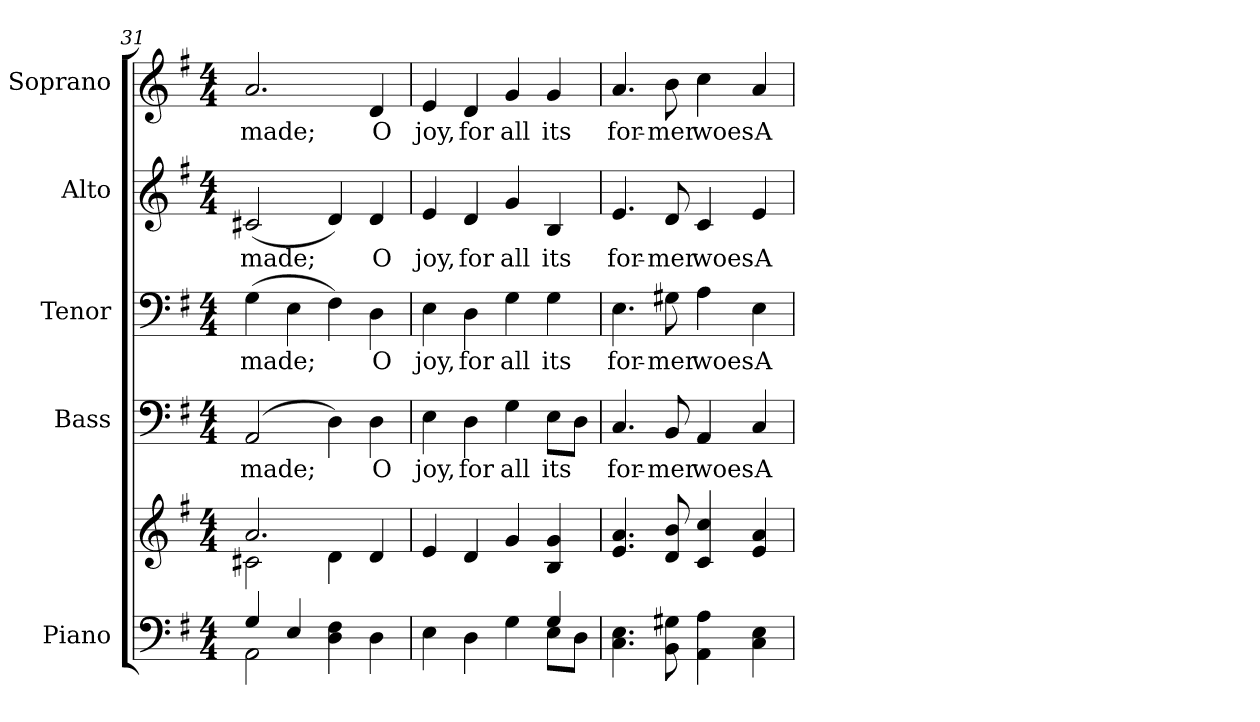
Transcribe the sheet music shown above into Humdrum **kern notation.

**kern	**kern	**kern	**text	**kern	**text	**kern	**text	**kern	**text
*part5	*part5	*part4	*part4	*part3	*part3	*part2	*part2	*part1	*part1
*staff6	*staff5	*staff4	*staff4	*staff3	*staff3	*staff2	*staff2	*staff1	*staff1
*I"Piano	*	*I"Bass	*	*I"Tenor	*	*I"Alto	*	*I"Soprano	*
*I'Pno.	*	*I'B.	*	*I'T.	*	*I'A.	*	*I'S.	*
*clefF4	*clefG2	*clefF4	*	*clefF4	*	*clefG2	*	*clefG2	*
*k[f#]	*k[f#]	*k[f#]	*	*k[f#]	*	*k[f#]	*	*k[f#]	*
*G:	*G:	*G:	*	*G:	*	*G:	*	*G:	*
*M4/4	*M4/4	*M4/4	*	*M4/4	*	*M4/4	*	*M4/4	*
=31	=31	=31	=31	=31	=31	=31	=31	=31	=31
*^	*^	*	*	*	*	*	*	*	*
!	!	!	!	!	!LO:LY:b:color=#000000	!	!	!	!	!	!
!	!	!	!	!	!	!	!LO:LY:b:color=#000000	!	!	!	!
!	!	!	!	!	!	!	!	!	!LO:LY:b:color=#000000	!	!
!	!	!	!	!	!	!	!	!	!	!	!LO:LY:b:color=#000000
4Gi/	2AAi\	2.ai/	2c#Xi\	(2AAi/	made;	(4Gi\	made;	(2c#Xi/	made;	2.ai/	made;
4Ei/	.	.	.	.	.	4Ei\	.	.	.	.	.
4Di\ 4F#i	2ryy	.	4di\	4Di\)	.	4F#i\)	.	4di/)	.	.	.
!	!	!	!	!	!LO:LY:b:color=#000000	!	!	!	!	!	!
!	!	!	!	!	!	!	!LO:LY:b:color=#000000	!	!	!	!
!	!	!	!	!	!	!	!	!	!LO:LY:b:color=#000000	!	!
!	!	!	!	!	!	!	!	!	!	!	!LO:LY:b:color=#000000
4Di\	.	4di/	4ryy	4Di\	O	4Di\	O	4di/	O	4di/	O
*	*	*v	*v	*	*	*	*	*	*	*	*
!!LO:PB:g=z
=32	=32	=32	=32	=32	=32	=32	=32	=32	=32	=32
*	*	*^	*	*	*	*	*	*	*	*
!	!	!	!	!	!LO:LY:b:color=#000000	!	!	!	!	!	!
*	*	*v	*v	*	*	*	*	*	*	*	*
*	*	*^	*	*	*	*	*	*	*	*
!	!	!	!	!	!	!	!LO:LY:b:color=#000000	!	!	!	!
*	*	*v	*v	*	*	*	*	*	*	*	*
*	*	*^	*	*	*	*	*	*	*	*
!	!	!	!	!	!	!	!	!	!LO:LY:b:color=#000000	!	!
*	*	*v	*v	*	*	*	*	*	*	*	*
*	*	*^	*	*	*	*	*	*	*	*
!	!	!	!	!	!	!	!	!	!	!	!LO:LY:b:color=#000000
*	*	*v	*v	*	*	*	*	*	*	*	*
4Ei\	2ryy	4ei/	4Ei\	joy,	4Ei\	joy,	4ei/	joy,	4ei/	joy,
!	!	!	!	!LO:LY:b:color=#000000	!	!	!	!	!	!
!	!	!	!	!	!	!LO:LY:b:color=#000000	!	!	!	!
!	!	!	!	!	!	!	!	!LO:LY:b:color=#000000	!	!
!	!	!	!	!	!	!	!	!	!	!LO:LY:b:color=#000000
4Di\	.	4di/	4Di\	for	4Di\	for	4di/	for	4di/	for
!	!	!	!	!LO:LY:b:color=#000000	!	!	!	!	!	!
!	!	!	!	!	!	!LO:LY:b:color=#000000	!	!	!	!
!	!	!	!	!	!	!	!	!LO:LY:b:color=#000000	!	!
!	!	!	!	!	!	!	!	!	!	!LO:LY:b:color=#000000
4Gi\	4ryy	4gi/	4Gi\	all	4Gi\	all	4gi/	all	4gi/	all
!	!	!	!	!LO:LY:b:color=#000000	!	!	!	!	!	!
!	!	!	!	!	!	!LO:LY:b:color=#000000	!	!	!	!
!	!	!	!	!	!	!	!	!LO:LY:b:color=#000000	!	!
!	!	!	!	!	!	!	!	!	!	!LO:LY:b:color=#000000
4Gi/	8Ei\L	4Bi/ 4gi	8Ei\L	its	4Gi\	its	4Bi/	its	4gi/	its
.	8Di\J	.	8Di\J	.	.	.	.	.	.	.
*v	*v	*	*	*	*	*	*	*	*	*
=33	=33	=33	=33	=33	=33	=33	=33	=33	=33
*^	*	*	*	*	*	*	*	*	*
!	!	!	!	!LO:LY:b:color=#000000	!	!	!	!	!	!
*v	*v	*	*	*	*	*	*	*	*	*
*^	*	*	*	*	*	*	*	*	*
!	!	!	!	!	!	!LO:LY:b:color=#000000	!	!	!	!
*v	*v	*	*	*	*	*	*	*	*	*
*^	*	*	*	*	*	*	*	*	*
!	!	!	!	!	!	!	!	!LO:LY:b:color=#000000	!	!
*v	*v	*	*	*	*	*	*	*	*	*
*^	*	*	*	*	*	*	*	*	*
!	!	!	!	!	!	!	!	!	!	!LO:LY:b:color=#000000
*v	*v	*	*	*	*	*	*	*	*	*
4.Ci\ 4.Ei	4.ei/ 4.ai	4.Ci/	for-	4.Ei\	for-	4.ei/	for-	4.ai/	for-
!	!	!	!LO:LY:b:color=#000000	!	!	!	!	!	!
!	!	!	!	!	!LO:LY:b:color=#000000	!	!	!	!
!	!	!	!	!	!	!	!LO:LY:b:color=#000000	!	!
!	!	!	!	!	!	!	!	!	!LO:LY:b:color=#000000
8BBi\ 8G#Xi	8di/ 8bi	8BBi/	-mer	8G#Xi\	-mer	8di/	-mer	8bi\	-mer
!	!	!	!LO:LY:b:color=#000000	!	!	!	!	!	!
!	!	!	!	!	!LO:LY:b:color=#000000	!	!	!	!
!	!	!	!	!	!	!	!LO:LY:b:color=#000000	!	!
!	!	!	!	!	!	!	!	!	!LO:LY:b:color=#000000
4AAi\ 4Ai	4ci/ 4cci	4AAi/	woes	4Ai\	woes	4ci/	woes	4cci\	woes
!	!	!	!LO:LY:b:color=#000000	!	!	!	!	!	!
!	!	!	!	!	!LO:LY:b:color=#000000	!	!	!	!
!	!	!	!	!	!	!	!LO:LY:b:color=#000000	!	!
!	!	!	!	!	!	!	!	!	!LO:LY:b:color=#000000
4Ci\ 4Ei	4ei/ 4ai	4Ci/	A	4Ei\	A	4ei/	A	4ai/	A
=	=	=	=	=	=	=	=	=	=
*-	*-	*-	*-	*-	*-	*-	*-	*-	*-
